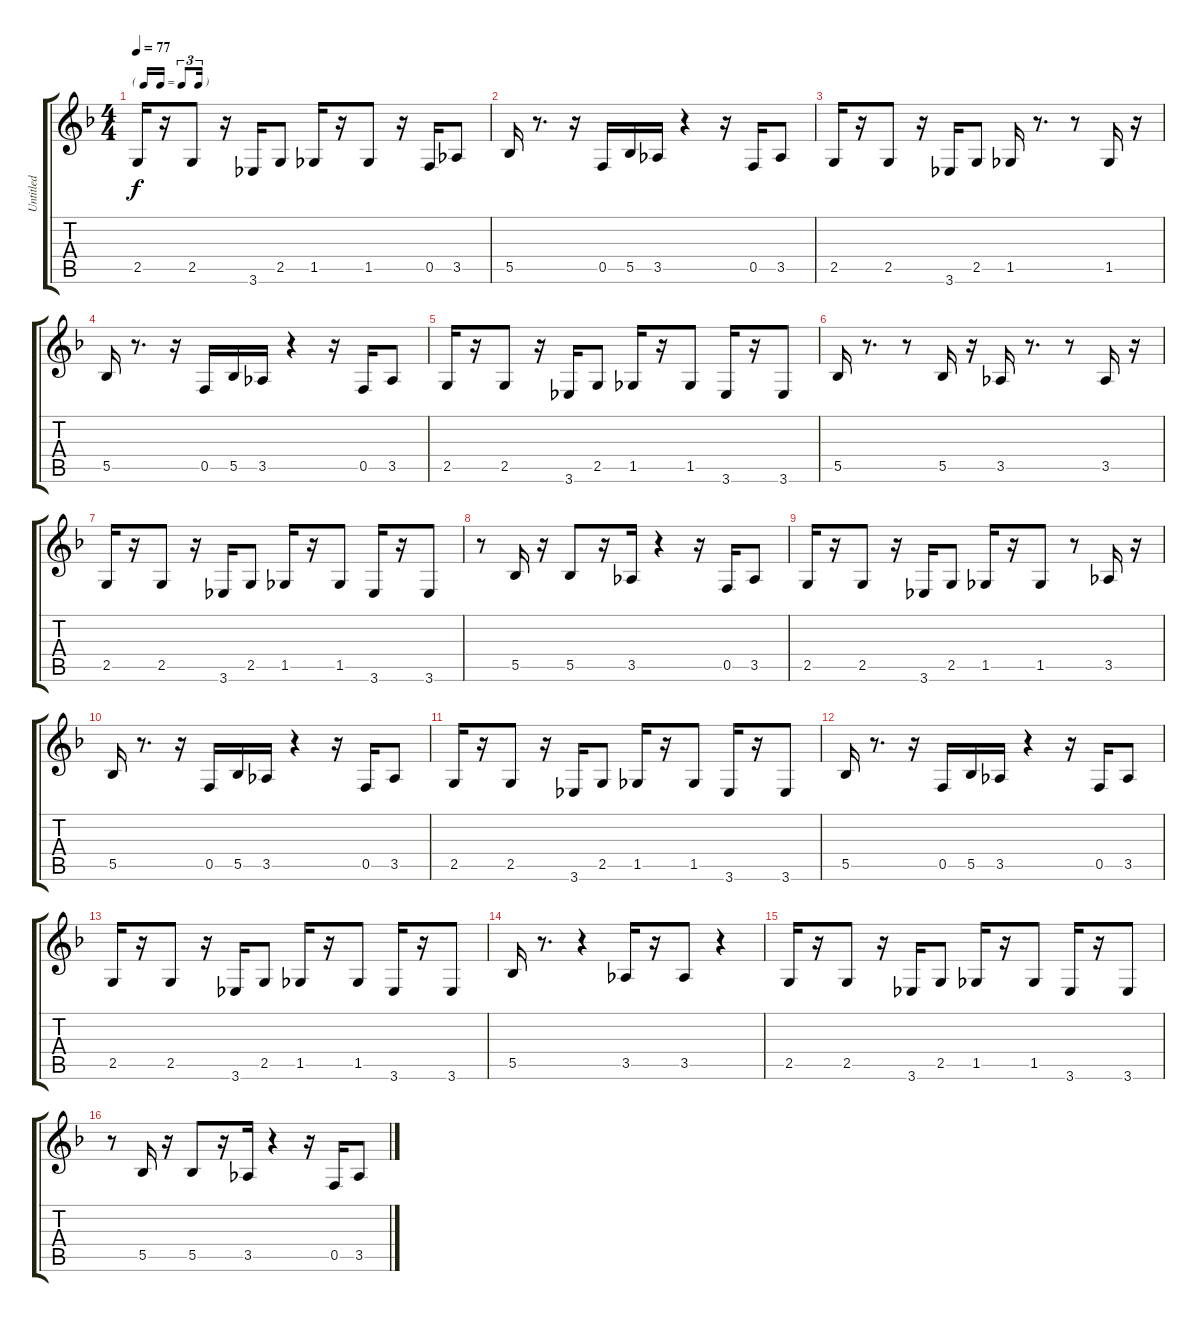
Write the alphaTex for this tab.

\track ("Untitled" "Untitled") {instrument overdrivenguitar}
\staff {score tabs}
\tuning (C4 G3 Eb3 Bb2 F2 C2) {hide}
\ts (4 4)
\tf triplet16th
\tempo 77
\clef g2
\ks f
2.5.16{dy f} r.16 2.5.8 r.16 3.6.16 2.5.8 1.5.16 r.16 1.5.8 r.16 0.5.16 3.5.8 |
5.5.16 r.8{d} r.16 0.5.16 5.5.16 3.5.16 r.4 r.16 0.5.16 3.5.8 |
2.5.16 r.16 2.5.8 r.16 3.6.16 2.5.8 1.5.16 r.8{d} r.8 1.5.16 r.16 |
5.5.16 r.8{d} r.16 0.5.16 5.5.16 3.5.16 r.4 r.16 0.5.16 3.5.8 |
2.5.16 r.16 2.5.8 r.16 3.6.16 2.5.8 1.5.16 r.16 1.5.8 3.6.16 r.16 3.6.8 |
5.5.16 r.8{d} r.8 5.5.16 r.16 3.5.16 r.8{d} r.8 3.5.16 r.16 |
2.5.16 r.16 2.5.8 r.16 3.6.16 2.5.8 1.5.16 r.16 1.5.8 3.6.16 r.16 3.6.8 |
r.8 5.5.16 r.16 5.5.8 r.16 3.5.16 r.4 r.16 0.5.16 3.5.8 |
2.5.16 r.16 2.5.8 r.16 3.6.16 2.5.8 1.5.16 r.16 1.5.8 r.8 3.5.16 r.16 |
5.5.16 r.8{d} r.16 0.5.16 5.5.16 3.5.16 r.4 r.16 0.5.16 3.5.8 |
2.5.16 r.16 2.5.8 r.16 3.6.16 2.5.8 1.5.16 r.16 1.5.8 3.6.16 r.16 3.6.8 |
5.5.16 r.8{d} r.16 0.5.16 5.5.16 3.5.16 r.4 r.16 0.5.16 3.5.8 |
2.5.16 r.16 2.5.8 r.16 3.6.16 2.5.8 1.5.16 r.16 1.5.8 3.6.16 r.16 3.6.8 |
5.5.16 r.8{d} r.4 3.5.16 r.16 3.5.8 r.4 |
2.5.16 r.16 2.5.8 r.16 3.6.16 2.5.8 1.5.16 r.16 1.5.8 3.6.16 r.16 3.6.8 |
r.8 5.5.16 r.16 5.5.8 r.16 3.5.16 r.4 r.16 0.5.16 3.5.8
